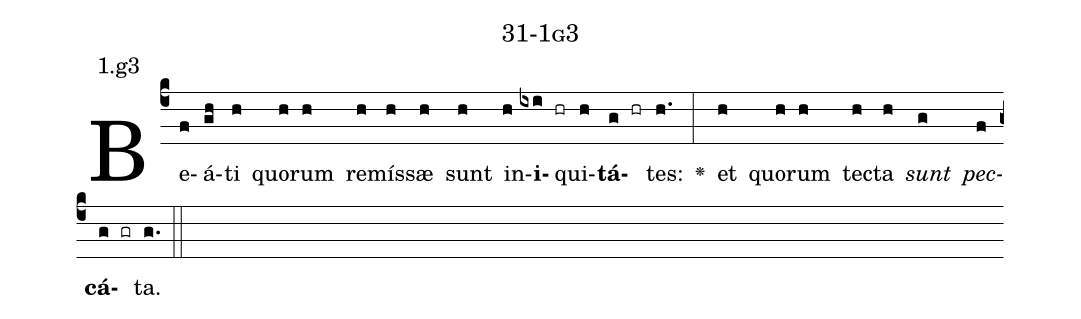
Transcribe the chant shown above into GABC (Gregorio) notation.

name: 31-1g3;
annotation: 1.g3;
%%
(c4)Be(f)á(gh)ti(h) quo(h)rum(h) re(h)mís(h)sæ(h) sunt(h) in(h)<b>i</b>(ixi hr)qui(h)<b>tá</b>(g hr)tes:(h.) <v>\greheightstar</v>(:) et(h) quo(h)rum(h) tec(h)ta(h) <i>sunt</i>(g) <i>pec</i>(f)<b>cá</b>(g gr)ta.(g.) (::)


%E(h) u(h) o(g) u(f) a(g) e.(g.) (::)
